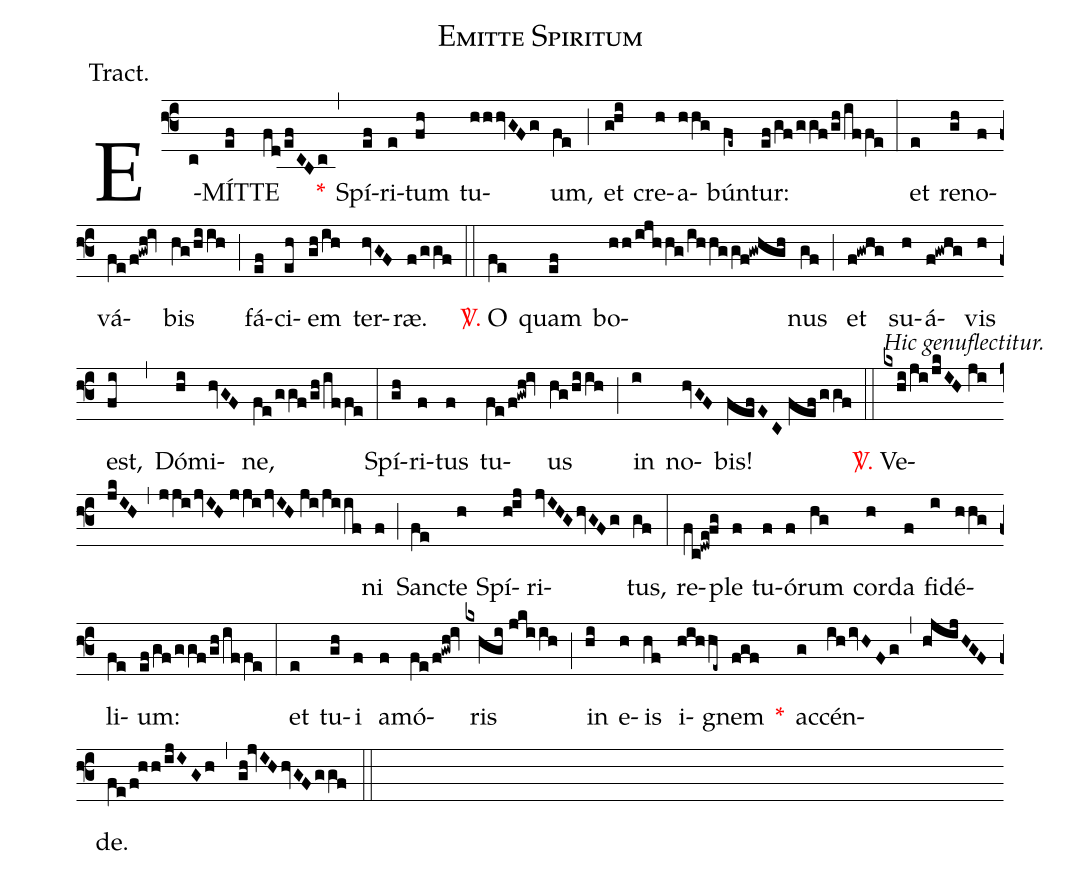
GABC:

name:Emitte Spiritum;
annotation:Tract.;
mode:II.;
office-part:Tract;
%%
(f3) E(c)MÍT(ef)TE(fd/efCBc) <v>\red{*}</v>(,) Spí(ef)ri(e)tum(fh) tu(hhhvGFg)um,(fe) (;) et(g!hi) cre(h)a(hhg)bún(fe~)tur:(ef/gf/ggf/gh/iffe) (:) et(e) re(gh)no(f)vá(fe/f!gwh!iv)bis(hg/hiih) (;) fá(ef)ci(eh)em(gh/ih) ter(hvGF)ræ.(f/ggf) (::) <v>\red{\Vbar.}</v> O(fe) quam(ef) bo(hh/ijhhg/ihhggf!gwhgh)nus(gf) (;) et(f!gwhg) su(h)á(f!gwhg)vis(h) est,(fi) (,) Dó(hi)mi(hvGF)ne,(fe/ggf/gh/iffe) (:) Spí(gh)ri(f)tus(f) tu(fe/f!gwh!iv)us(hg/hiih) (;) in(i) no(hvGF)bis!(fefEC//fef/ggf) (::) <v>\red{\Vbar.}</v> <alt>Hic genuflectitur.</alt> Ve(kxhi/ji/jkIH//ji/jkIH,jjijvIH//jjijvIH//ji/jiif)ni(f) (;) Sanc(fe)te(h) Spí(h!ij)ri(jvIHGhvGFg)tus,(gf) (:) re(fc!dwe!fg)ple(f) tu(f)ó(f)rum(hg) cor(h)da(f) fi(i)dé(hhg)li(fe)um:(ef/gf/ggf/gh/iffe) (:) et(e) tu(gh)i(f) a(f)mó(fe/f!gwh!iv)ris(kxhgi//jkiih) (;) in(hi) e(h)is(hf) i(hihhe~)gnem(fgf) <v>\red{*}</v>() ac(g)cén(ihivHFg,hjijHGF)de.(fe/f!hh/ijIGh) (,) (gh!jvIHhvGFggf) (::)
